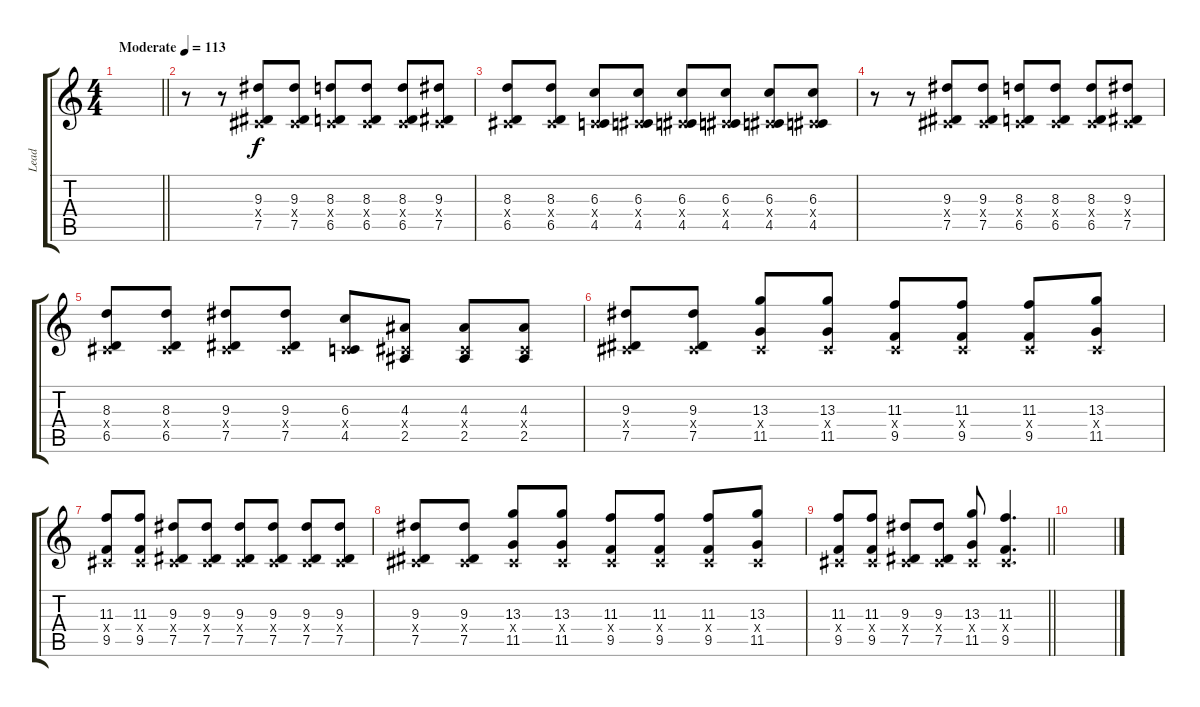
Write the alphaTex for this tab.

\track ("Lead" "Lead") {instrument distortionguitar}
\staff {score tabs}
\tuning (Eb4 Bb3 Gb3 Db3 Ab2 Eb2) {hide}
\ts (4 4)
\tempo (113 "Moderate")
\clef g2
\barLineRight lightlight
\ks c
|
\section ("" "")
r.8 r.8 (9.3 0.4{x} 7.5).8 (9.3 0.4{x} 7.5).8 (8.3 0.4{x} 6.5).8 (8.3 0.4{x} 6.5).8 (8.3 0.4{x} 6.5).8 (9.3 0.4{x} 7.5).8 |
(8.3 0.4{x} 6.5).8 (8.3 0.4{x} 6.5).8 (6.3 0.4{x} 4.5).8 (6.3 0.4{x} 4.5).8 (6.3 0.4{x} 4.5).8 (6.3 0.4{x} 4.5).8 (6.3 0.4{x} 4.5).8 (6.3 0.4{x} 4.5).8 |
r.8 r.8 (9.3 0.4{x} 7.5).8 (9.3 0.4{x} 7.5).8 (8.3 0.4{x} 6.5).8 (8.3 0.4{x} 6.5).8 (8.3 0.4{x} 6.5).8 (9.3 0.4{x} 7.5).8 |
(8.3 0.4{x} 6.5).8 (8.3 0.4{x} 6.5).8 (9.3 0.4{x} 7.5).8 (9.3 0.4{x} 7.5).8 (6.3 0.4{x} 4.5).8 (4.3 0.4{x} 2.5).8 (4.3 0.4{x} 2.5).8 (4.3 0.4{x} 2.5).8 |
(9.3 0.4{x} 7.5).8 (9.3 0.4{x} 7.5).8 (13.3 0.4{x} 11.5).8 (13.3 0.4{x} 11.5).8 (11.3 0.4{x} 9.5).8 (11.3 0.4{x} 9.5).8 (11.3 0.4{x} 9.5).8 (13.3 0.4{x} 11.5).8 |
(11.3 0.4{x} 9.5).8 (11.3 0.4{x} 9.5).8 (9.3 0.4{x} 7.5).8 (9.3 0.4{x} 7.5).8 (9.3 0.4{x} 7.5).8 (9.3 0.4{x} 7.5).8 (9.3 0.4{x} 7.5).8 (9.3 0.4{x} 7.5).8 |
(9.3 0.4{x} 7.5).8 (9.3 0.4{x} 7.5).8 (13.3 0.4{x} 11.5).8 (13.3 0.4{x} 11.5).8 (11.3 0.4{x} 9.5).8 (11.3 0.4{x} 9.5).8 (11.3 0.4{x} 9.5).8 (13.3 0.4{x} 11.5).8 |
\barLineRight lightlight
(11.3 0.4{x} 9.5).8 (11.3 0.4{x} 9.5).8 (9.3 0.4{x} 7.5).8 (9.3 0.4{x} 7.5).8 (13.3 0.4{x} 11.5).8 (11.3 0.4{x} 9.5).4{d} |
\section ("" "")
